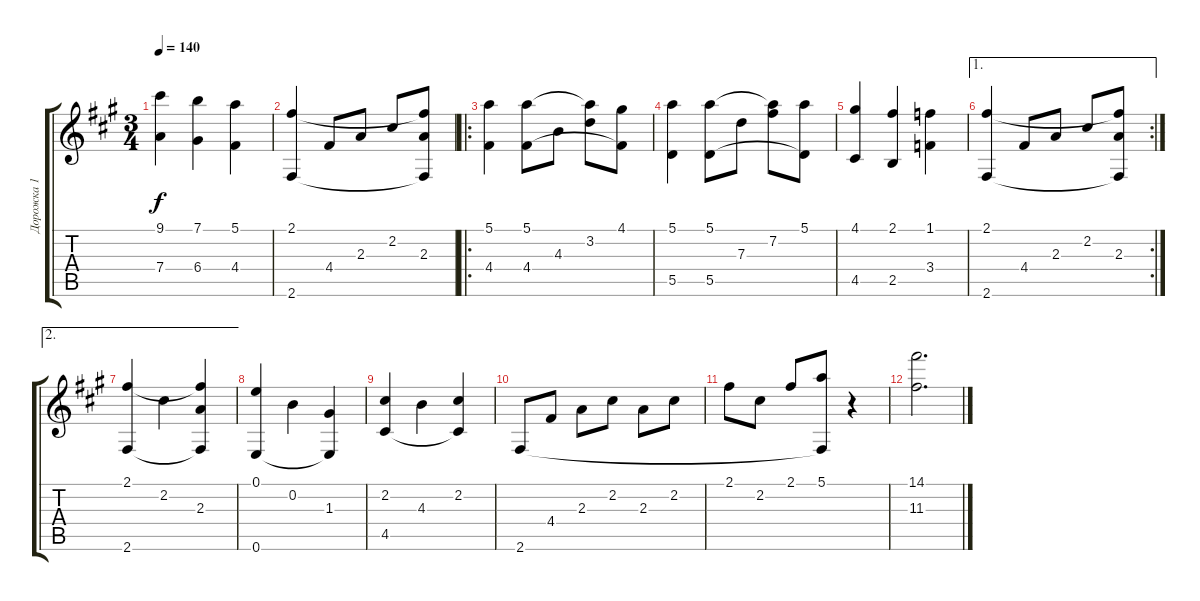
\track ("Дорожка 1" "Дорожка 1") {instrument acousticguitarnylon}
\staff {score tabs}
\tuning (E4 B3 G3 D3 A2 E2) {hide}
\ts (3 4)
\tempo 140
\clef g2
\ks f#minor
(9.1 7.4).4{dy f} (7.1 6.4).4 (5.1 4.4).4 |
(2.1 2.6).4 4.4.8 2.3.8 2.2.8 (2.1{t} 2.3 2.6{t}).8 |
\ro
(5.1 4.4).4 (5.1 4.4).8 4.3.8 (5.1{t} 3.2).8 (4.1 4.4{t}).8 |
(5.1 5.5).4 (5.1 5.5).8 7.3.8 (5.1{t} 7.2).8 (5.1 5.5{t}).8 |
(4.1 4.5).4 (2.1 2.5).4 (1.1 3.4).4 |
\ae 1
\rc 2
(2.1 2.6).4 4.4.8 2.3.8 2.2.8 (2.1{t} 2.3 2.6{t}).8 |
\ae 2
(2.1 2.6).4 2.2.4 (2.1{t} 2.3 2.6{t}).4 |
(0.1 0.6).4 0.2.4 (1.3 0.6{t}).4 |
(2.2 4.5).4 4.3.4 (2.2 4.5{t}).4 |
2.6.8 4.4.8 2.3.8 2.2.8 2.3.8 2.2.8 |
2.1.8 2.2.8 2.1.8 (5.1 2.6{t}).8 r.4 |
(14.1 11.3).2{d}
